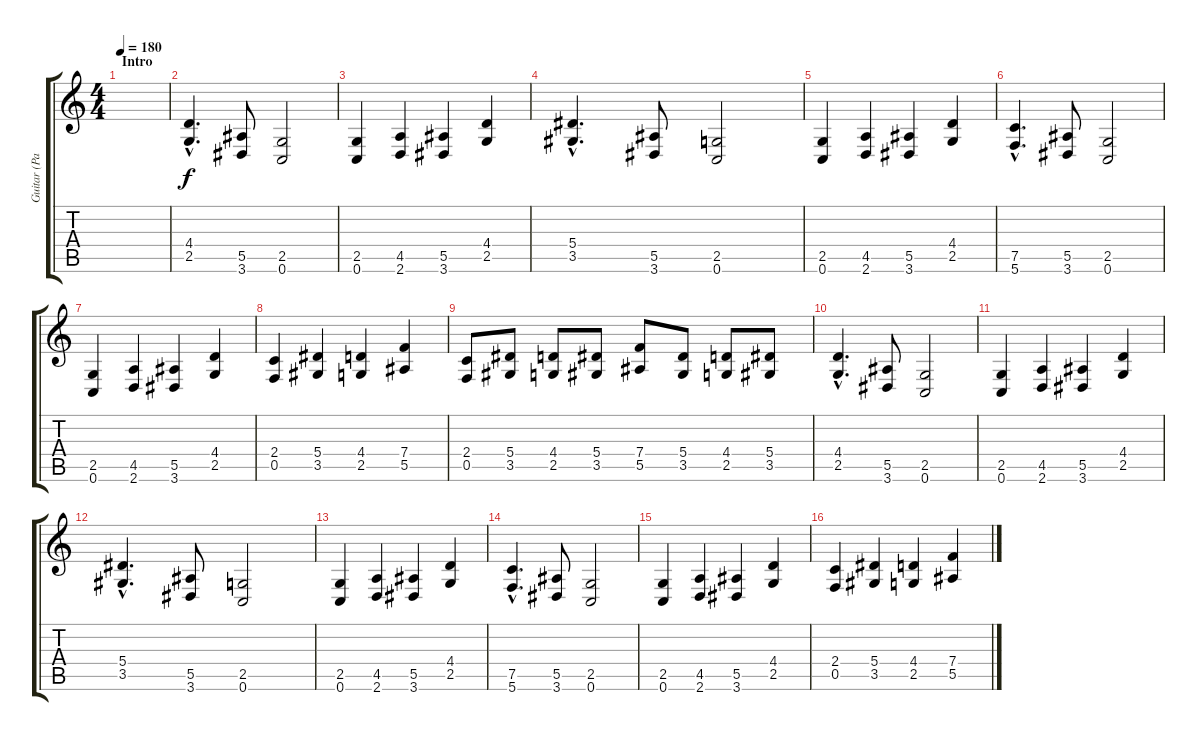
\track ("Guitar (Paul)" "Guitar (Pa") {instrument distortionguitar}
\staff {score tabs}
\tuning (C4 G3 Eb3 Bb2 F2 C2) {hide}
\ts (4 4)
\section ("" "Intro")
\tempo 180
\clef g2
\ks c
|
(4.4{hac} 2.5{hac}).4{d} (5.5 3.6).8 (2.5 0.6).2 |
(2.5 0.6).4 (4.5 2.6).4 (5.5 3.6).4 (4.4 2.5).4 |
(5.4{hac} 3.5{hac}).4{d} (5.5 3.6).8 (2.5 0.6).2 |
(2.5 0.6).4 (4.5 2.6).4 (5.5 3.6).4 (4.4 2.5).4 |
(7.5{hac} 5.6{hac}).4{d} (5.5 3.6).8 (2.5 0.6).2 |
(2.5 0.6).4 (4.5 2.6).4 (5.5 3.6).4 (4.4 2.5).4 |
(2.4 0.5).4 (5.4 3.5).4 (4.4 2.5).4 (7.4 5.5).4 |
(2.4 0.5).8 (5.4 3.5).8 (4.4 2.5).8 (5.4 3.5).8 (7.4 5.5).8 (5.4 3.5).8 (4.4 2.5).8 (5.4 3.5).8 |
(4.4{hac} 2.5{hac}).4{d} (5.5 3.6).8 (2.5 0.6).2 |
(2.5 0.6).4 (4.5 2.6).4 (5.5 3.6).4 (4.4 2.5).4 |
(5.4{hac} 3.5{hac}).4{d} (5.5 3.6).8 (2.5 0.6).2 |
(2.5 0.6).4 (4.5 2.6).4 (5.5 3.6).4 (4.4 2.5).4 |
(7.5{hac} 5.6{hac}).4{d} (5.5 3.6).8 (2.5 0.6).2 |
(2.5 0.6).4 (4.5 2.6).4 (5.5 3.6).4 (4.4 2.5).4 |
(2.4 0.5).4 (5.4 3.5).4 (4.4 2.5).4 (7.4 5.5).4
